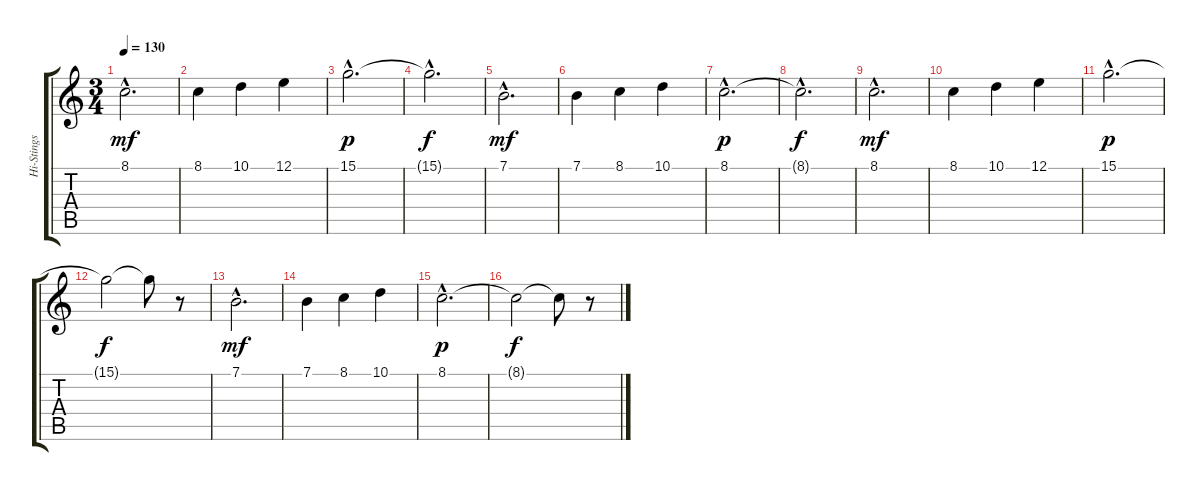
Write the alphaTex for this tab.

\track ("Hi-Stings" "Hi-Stings") {instrument stringensemble1}
\staff {score tabs}
\tuning (E4 B3 G3 D3 A2 E2) {hide}
\ts (3 4)
\tempo 130
\clef g2
\ks c
8.1{hac}.2{d dy mf} |
8.1.4 10.1.4 12.1.4 |
15.1{hac}.2{d dy p} |
15.1{hac t}.2{d dy f} |
7.1{hac}.2{d dy mf} |
7.1.4 8.1.4 10.1.4 |
8.1{hac}.2{d dy p} |
8.1{hac t}.2{d dy f} |
8.1{hac}.2{d dy mf} |
8.1.4 10.1.4 12.1.4 |
15.1{hac}.2{d dy p} |
15.1{t}.2{dy f} 15.1{t}.8 r.8 |
7.1{hac}.2{d dy mf} |
7.1.4 8.1.4 10.1.4 |
8.1{hac}.2{d dy p} |
8.1{t}.2{dy f} 8.1{t}.8 r.8
